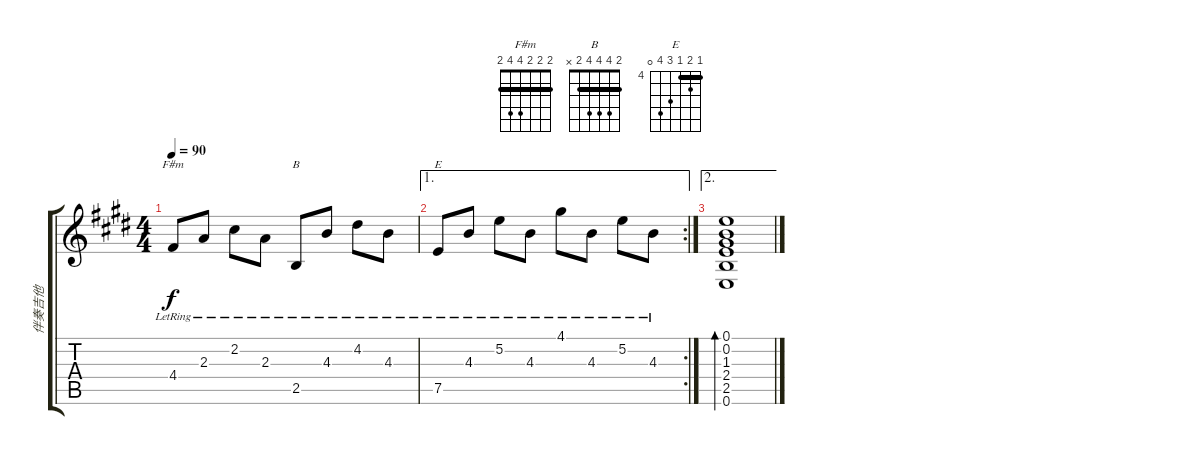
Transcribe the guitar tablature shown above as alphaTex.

\track ("伴奏吉他" "伴奏吉他") {solo instrument electricguitarjazz}
\staff {score tabs}
\tuning (E4 B3 G3 D3 A2 E2) {hide}
\chord ("F#m" 2 2 2 4 4 2) {barre 2}
\chord ("B" 2 4 4 4 2 x) {barre 2}
\chord ("E" 4 5 4 6 7 0) {firstfret 4 barre 4}
\ts (4 4)
\tempo 90
\clef g2
\ks e
4.4{lr}.8{ch "F#m" dy f} 2.3{lr}.8 2.2{lr}.8 2.3{lr}.8 2.5{lr}.8{ch "B"} 4.3{lr}.8 4.2{lr}.8 4.3{lr}.8 |
\ae 1
\rc 2
7.5{lr}.8{ch "E"} 4.3{lr}.8 5.2{lr}.8 4.3{lr}.8 4.1{lr}.8 4.3{lr}.8 5.2{lr}.8 4.3{lr}.8 |
\ae 2
(0.1 0.2 1.3 2.4 2.5 0.6).1{bd 240}
